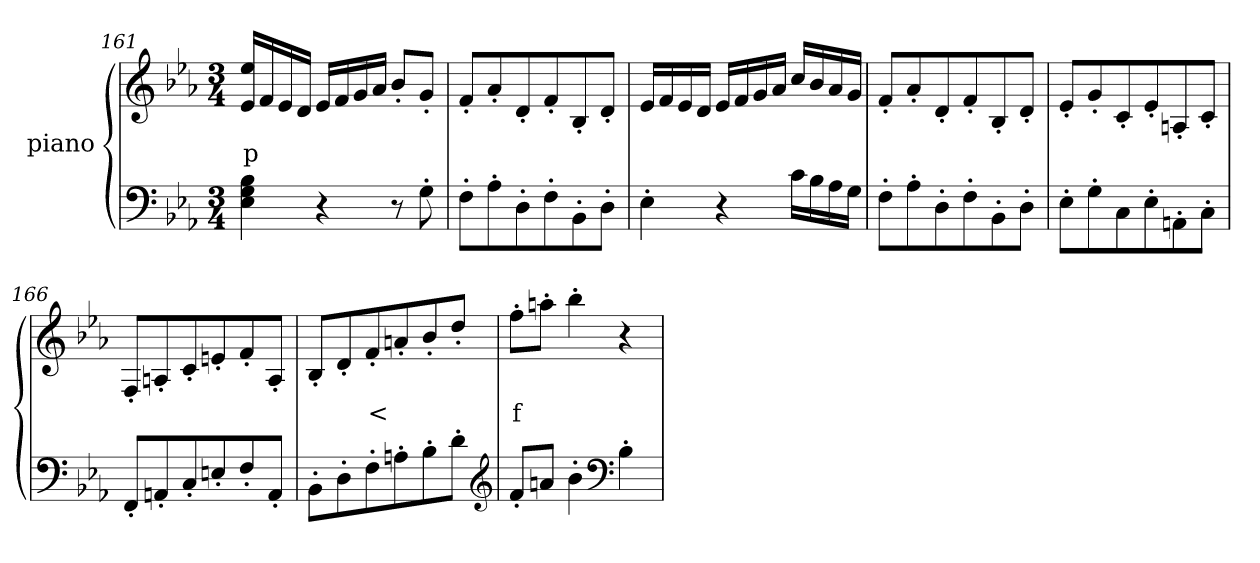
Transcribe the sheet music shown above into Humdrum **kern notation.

**kern	**kern	**text
*part2	*part1	*part1
*staff2	*staff1	*staff1
*	*I"piano	*
*clefF4	*clefG2	*
*k[b-e-a-]	*k[b-e-a-]	*
*E-:	*E-:	*
*M3/4	*M3/4	*
=161	=161	=161
4E- 4G 4B-	16e- 16ee-LL	p
.	16f	.
.	16e-	.
.	16dJJ	.
4r	16e-LL	.
.	16f	.
.	16g	.
.	16a-JJ	.
8r	8b-'>L	.
8G'>	8g'>J	.
=162	=162	=162
8F'>L	8f'>L	.
8A-'>	8a-'>	.
8D'>	8d'>	.
8F'>	8f'>	.
8BB-'>	8B-'>	.
8D'>J	8d'>J	.
=163	=163	=163
4E-'>	16e-LL	.
.	16f	.
.	16e-	.
.	16dJJ	.
4r	16e-LL	.
.	16f	.
.	16g	.
.	16a-JJ	.
16cLL	16ccLL	.
16B-	16b-	.
16A-	16a-	.
16GJJ	16gJJ	.
=164	=164	=164
8F'>L	8f'>L	.
8A-'>	8a-'>	.
8D'>	8d'>	.
8F'>	8f'>	.
8BB-'>	8B-'>	.
8D'>J	8d'>J	.
=165	=165	=165
8E-'>L	8e-'>L	.
8G'>	8g'>	.
8C	8c'>	.
8E-'>	8e-'>	.
8AAn'>	8An'>	.
8C'>J	8c'>J	.
=166	=166	=166
8FF'>L	8F'>L	.
8AAn'>	8An'>	.
8C'>	8c'>	.
8En'>	8en'>	.
8F'>	8f'>	.
8AA'>J	8A'>J	.
=167	=167	=167
8BB-'>L	8B-'>L	.
8D'>	8d'>	.
8F'>	8f'>	<
8An'>	8an'>	.
8B-'>	8b-'>	.
8d'>J	8dd'>J	.
*clefG2	*	*
=168	=168	=168
8f'>L	8ff'>L	f
8anJ	8aan'>J	.
4b-'>	4bb-'>	.
*clefF4	*	*
4B-'>	4r	f
=	=	=
*-	*-	*-
